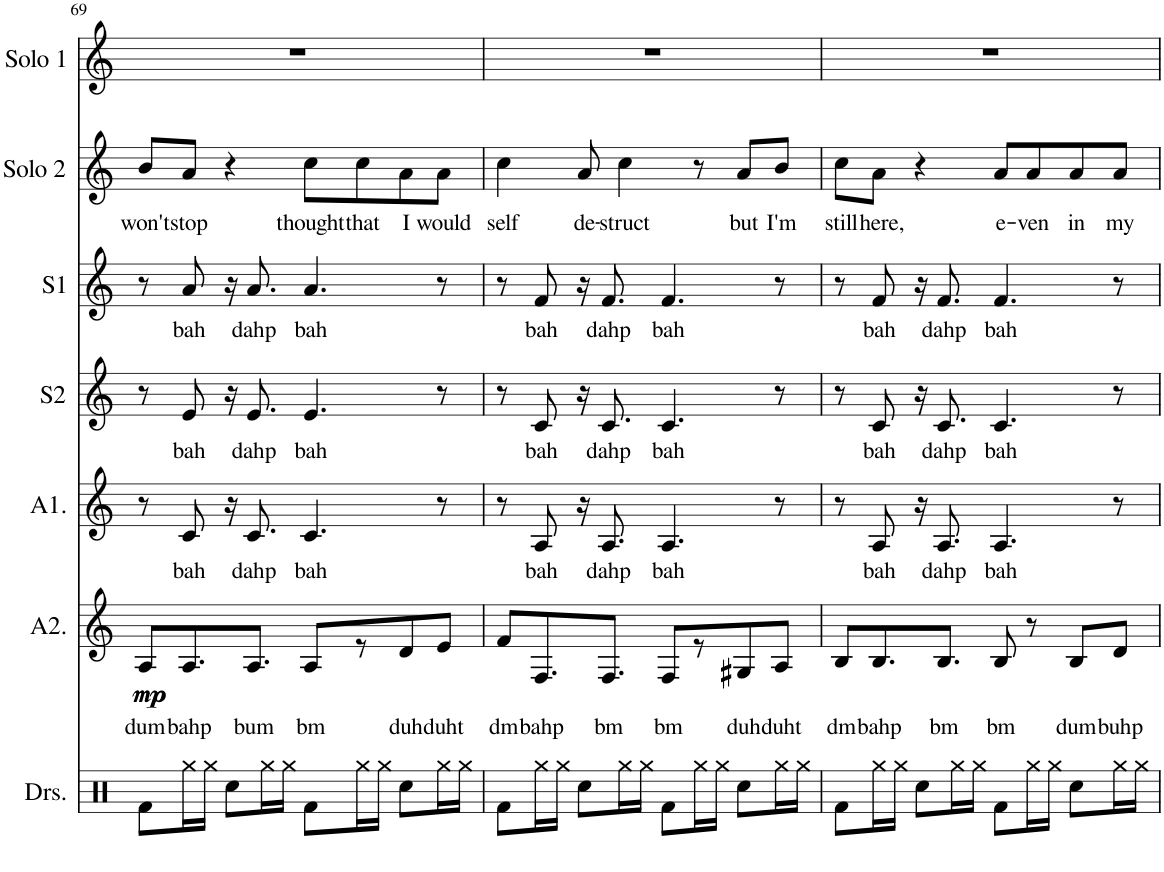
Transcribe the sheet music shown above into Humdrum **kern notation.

**kern	**kern	**text	**dynam	**kern	**text	**kern	**text	**kern	**text	**kern	**text	**kern
*part7	*part6	*part6	*part6	*part5	*part5	*part4	*part4	*part3	*part3	*part2	*part2	*part1
*staff7	*staff6	*staff6	*staff6	*staff5	*staff5	*staff4	*staff4	*staff3	*staff3	*staff2	*staff2	*staff1
*I"Drumset	*I"Alto 2	*	*	*I"Alto 1	*	*I"Soprano 2	*	*I"Soprano 1	*	*I"Solo 2	*	*I"Solo 1
*I'Drs.	*I'A2.	*	*	*I'A1.	*	*I'S2	*	*I'S1	*	*I'Solo 2	*	*I'Solo 1
!!LO:PB:g=z
*clefX	*clefG2	*	*	*clefG2	*	*clefG2	*	*clefG2	*	*clefG2	*	*clefG2
*k[]	*k[]	*	*	*k[]	*	*k[]	*	*k[]	*	*k[]	*	*k[]
*M4/4	*M4/4	*	*	*M4/4	*	*M4/4	*	*M4/4	*	*M4/4	*	*M4/4
=69	=69	=69	=69	=69	=69	=69	=69	=69	=69	=69	=69	=69
!	!	!LO:LY:b	!LO:DY:b	!	!	!	!	!	!	!	!LO:LY:b	!
!	!	!	!LO:DY:n=1:b	!	!	!	!	!	!	!	!	!
8Rf\L	8A/L	dum	mp mp	8r	.	8r	.	8r	.	8b/L	won't	1r
!	!	!LO:LY:b	!	!	!LO:LY:b	!	!LO:LY:b	!	!LO:LY:b	!	!LO:LY:b	!
16Rgg\L	8.A/	bahp	.	8c/	bah	8e/	bah	8a/	bah	8a/J	stop	.
16Rgg\JJ	.	.	.	.	.	.	.	.	.	.	.	.
8Rcc\L	.	.	.	16r	.	16r	.	16r	.	4r	.	.
!	!	!LO:LY:b	!	!	!LO:LY:b	!	!LO:LY:b	!	!LO:LY:b	!	!	!
.	8.A/J	bum	.	8.c/	dahp	8.e/	dahp	8.a/	dahp	.	.	.
16Rgg\L	.	.	.	.	.	.	.	.	.	.	.	.
16Rgg\JJ	.	.	.	.	.	.	.	.	.	.	.	.
!	!	!LO:LY:b	!	!	!LO:LY:b	!	!LO:LY:b	!	!LO:LY:b	!	!LO:LY:b	!
8Rf\L	8A/L	bm	.	4.c/	bah	4.e/	bah	4.a/	bah	8cc\L	thought	.
!	!	!	!	!	!	!	!	!	!	!	!LO:LY:b	!
16Rgg\L	8r	.	.	.	.	.	.	.	.	8cc\	that	.
16Rgg\JJ	.	.	.	.	.	.	.	.	.	.	.	.
!	!	!LO:LY:b	!	!	!	!	!	!	!	!	!LO:LY:b	!
8Rcc\L	8d/	duh	.	.	.	.	.	.	.	8a\	I	.
!	!	!LO:LY:b	!	!	!	!	!	!	!	!	!LO:LY:b	!
16Rgg\L	8e/J	duht	.	8r	.	8r	.	8r	.	8a\J	would	.
16Rgg\JJ	.	.	.	.	.	.	.	.	.	.	.	.
=70	=70	=70	=70	=70	=70	=70	=70	=70	=70	=70	=70	=70
!	!	!LO:LY:b	!	!	!	!	!	!	!	!	!LO:LY:b	!
8Rf\L	8f/L	dm	.	8r	.	8r	.	8r	.	4cc\	self	1r
!	!	!LO:LY:b	!	!	!LO:LY:b	!	!LO:LY:b	!	!LO:LY:b	!	!	!
16Rgg\L	8.F/	bahp	.	8A/	bah	8c/	bah	8f/	bah	.	.	.
16Rgg\JJ	.	.	.	.	.	.	.	.	.	.	.	.
!	!	!	!	!	!	!	!	!	!	!	!LO:LY:b	!
8Rcc\L	.	.	.	16r	.	16r	.	16r	.	8a/	de-	.
!	!	!LO:LY:b	!	!	!LO:LY:b	!	!LO:LY:b	!	!LO:LY:b	!	!	!
.	8.F/J	bm	.	8.A/	dahp	8.c/	dahp	8.f/	dahp	.	.	.
!	!	!	!	!	!	!	!	!	!	!	!LO:LY:b	!
16Rgg\L	.	.	.	.	.	.	.	.	.	4cc\	-struct	.
16Rgg\JJ	.	.	.	.	.	.	.	.	.	.	.	.
!	!	!LO:LY:b	!	!	!LO:LY:b	!	!LO:LY:b	!	!LO:LY:b	!	!	!
8Rf\L	8F/L	bm	.	4.A/	bah	4.c/	bah	4.f/	bah	.	.	.
16Rgg\L	8r	.	.	.	.	.	.	.	.	8r	.	.
16Rgg\JJ	.	.	.	.	.	.	.	.	.	.	.	.
!	!	!LO:LY:b	!	!	!	!	!	!	!	!	!LO:LY:b	!
8Rcc\L	8G#X/	duh	.	.	.	.	.	.	.	8a/L	but	.
!	!	!LO:LY:b	!	!	!	!	!	!	!	!	!LO:LY:b	!
16Rgg\L	8A/J	duht	.	8r	.	8r	.	8r	.	8b/J	I'm	.
16Rgg\JJ	.	.	.	.	.	.	.	.	.	.	.	.
=71	=71	=71	=71	=71	=71	=71	=71	=71	=71	=71	=71	=71
!	!	!LO:LY:b	!	!	!	!	!	!	!	!	!LO:LY:b	!
8Rf\L	8B/L	dm	.	8r	.	8r	.	8r	.	8cc\L	still	1r
!	!	!LO:LY:b	!	!	!LO:LY:b	!	!LO:LY:b	!	!LO:LY:b	!	!LO:LY:b	!
16Rgg\L	8.B/	bahp	.	8A/	bah	8c/	bah	8f/	bah	8a\J	here,	.
16Rgg\JJ	.	.	.	.	.	.	.	.	.	.	.	.
8Rcc\L	.	.	.	16r	.	16r	.	16r	.	4r	.	.
!	!	!LO:LY:b	!	!	!LO:LY:b	!	!LO:LY:b	!	!LO:LY:b	!	!	!
.	8.B/J	bm	.	8.A/	dahp	8.c/	dahp	8.f/	dahp	.	.	.
16Rgg\L	.	.	.	.	.	.	.	.	.	.	.	.
16Rgg\JJ	.	.	.	.	.	.	.	.	.	.	.	.
!	!	!LO:LY:b	!	!	!LO:LY:b	!	!LO:LY:b	!	!LO:LY:b	!	!LO:LY:b	!
8Rf\L	8B/	bm	.	4.A/	bah	4.c/	bah	4.f/	bah	8a/L	e-	.
!	!	!	!	!	!	!	!	!	!	!	!LO:LY:b	!
16Rgg\L	8r	.	.	.	.	.	.	.	.	8a/	-ven	.
16Rgg\JJ	.	.	.	.	.	.	.	.	.	.	.	.
!	!	!LO:LY:b	!	!	!	!	!	!	!	!	!LO:LY:b	!
8Rcc\L	8B/L	dum	.	.	.	.	.	.	.	8a/	in	.
!	!	!LO:LY:b	!	!	!	!	!	!	!	!	!LO:LY:b	!
16Rgg\L	8d/J	buhp	.	8r	.	8r	.	8r	.	8a/J	my	.
16Rgg\JJ	.	.	.	.	.	.	.	.	.	.	.	.
=	=	=	=	=	=	=	=	=	=	=	=	=
*-	*-	*-	*-	*-	*-	*-	*-	*-	*-	*-	*-	*-
